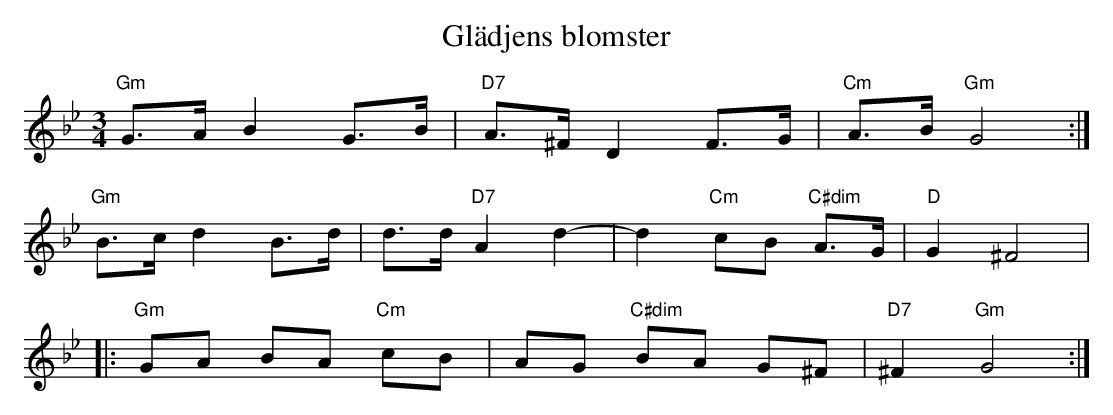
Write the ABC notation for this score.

X:1
T:Glädjens blomster
L:1/8
M:3/4
K:Gm
"Gm"G>AB2G>B | "D7"A>^FD2F>G | "Cm"A>B"Gm"G4 :|
"Gm"B>cd2B>d | d>d"D7"A2d2- | d2"Cm"cB "C#dim"A>G | "D"G2^F4 |
|:"Gm"GA BA "Cm"cB | AG "C#dim"BA G^F | "D7"^F2"Gm"G4 :|]
